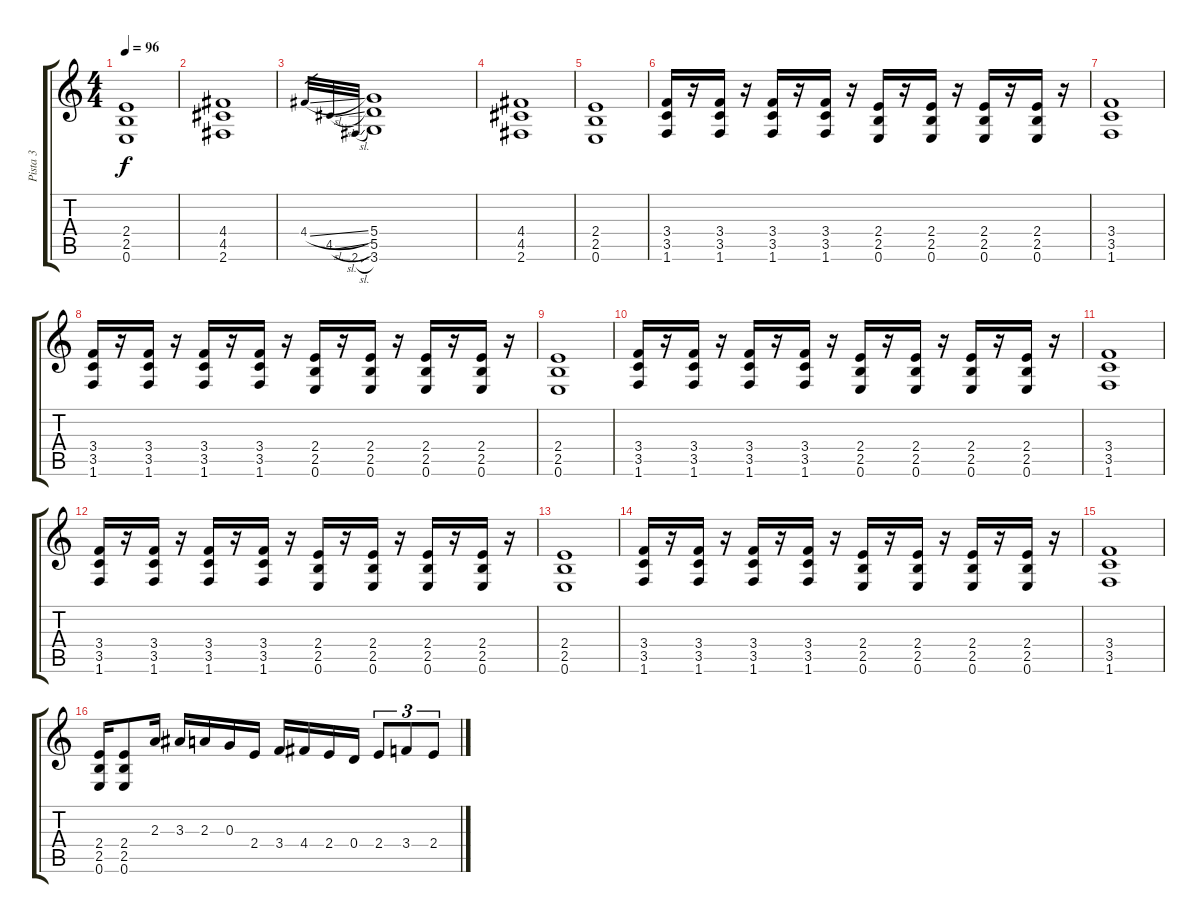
\track ("Pista 3" "Pista 3") {instrument overdrivenguitar}
\staff {score tabs}
\tuning (E4 B3 G3 D3 A2 E2) {hide}
\ts (4 4)
\tempo 96
\clef g2
\ks c
(2.4 2.5 0.6).1{dy f} |
(4.4 4.5 2.6).1 |
4.4{sl}.32{gr} 4.5{sl}.32{gr} 2.6{sl}.32{gr} (5.4 5.5 3.6).1 |
(4.4 4.5 2.6).1 |
(2.4 2.5 0.6).1 |
(3.4 3.5 1.6).16 r.16 (3.4 3.5 1.6).16 r.16 (3.4 3.5 1.6).16 r.16 (3.4 3.5 1.6).16 r.16 (2.4 2.5 0.6).16 r.16 (2.4 2.5 0.6).16 r.16 (2.4 2.5 0.6).16 r.16 (2.4 2.5 0.6).16 r.16 |
(3.4 3.5 1.6).1 |
(3.4 3.5 1.6).16 r.16 (3.4 3.5 1.6).16 r.16 (3.4 3.5 1.6).16 r.16 (3.4 3.5 1.6).16 r.16 (2.4 2.5 0.6).16 r.16 (2.4 2.5 0.6).16 r.16 (2.4 2.5 0.6).16 r.16 (2.4 2.5 0.6).16 r.16 |
(2.4 2.5 0.6).1 |
(3.4 3.5 1.6).16 r.16 (3.4 3.5 1.6).16 r.16 (3.4 3.5 1.6).16 r.16 (3.4 3.5 1.6).16 r.16 (2.4 2.5 0.6).16 r.16 (2.4 2.5 0.6).16 r.16 (2.4 2.5 0.6).16 r.16 (2.4 2.5 0.6).16 r.16 |
(3.4 3.5 1.6).1 |
(3.4 3.5 1.6).16 r.16 (3.4 3.5 1.6).16 r.16 (3.4 3.5 1.6).16 r.16 (3.4 3.5 1.6).16 r.16 (2.4 2.5 0.6).16 r.16 (2.4 2.5 0.6).16 r.16 (2.4 2.5 0.6).16 r.16 (2.4 2.5 0.6).16 r.16 |
(2.4 2.5 0.6).1 |
(3.4 3.5 1.6).16 r.16 (3.4 3.5 1.6).16 r.16 (3.4 3.5 1.6).16 r.16 (3.4 3.5 1.6).16 r.16 (2.4 2.5 0.6).16 r.16 (2.4 2.5 0.6).16 r.16 (2.4 2.5 0.6).16 r.16 (2.4 2.5 0.6).16 r.16 |
(3.4 3.5 1.6).1 |
(2.4 2.5 0.6).16 (2.4 2.5 0.6).8 2.3.16 3.3.16 2.3.16 0.3.16 2.4.16 3.4.16 4.4.16 2.4.16 0.4.16 2.4.8{tu (3 2)} 3.4.8{tu (3 2)} 2.4.8{tu (3 2)}
